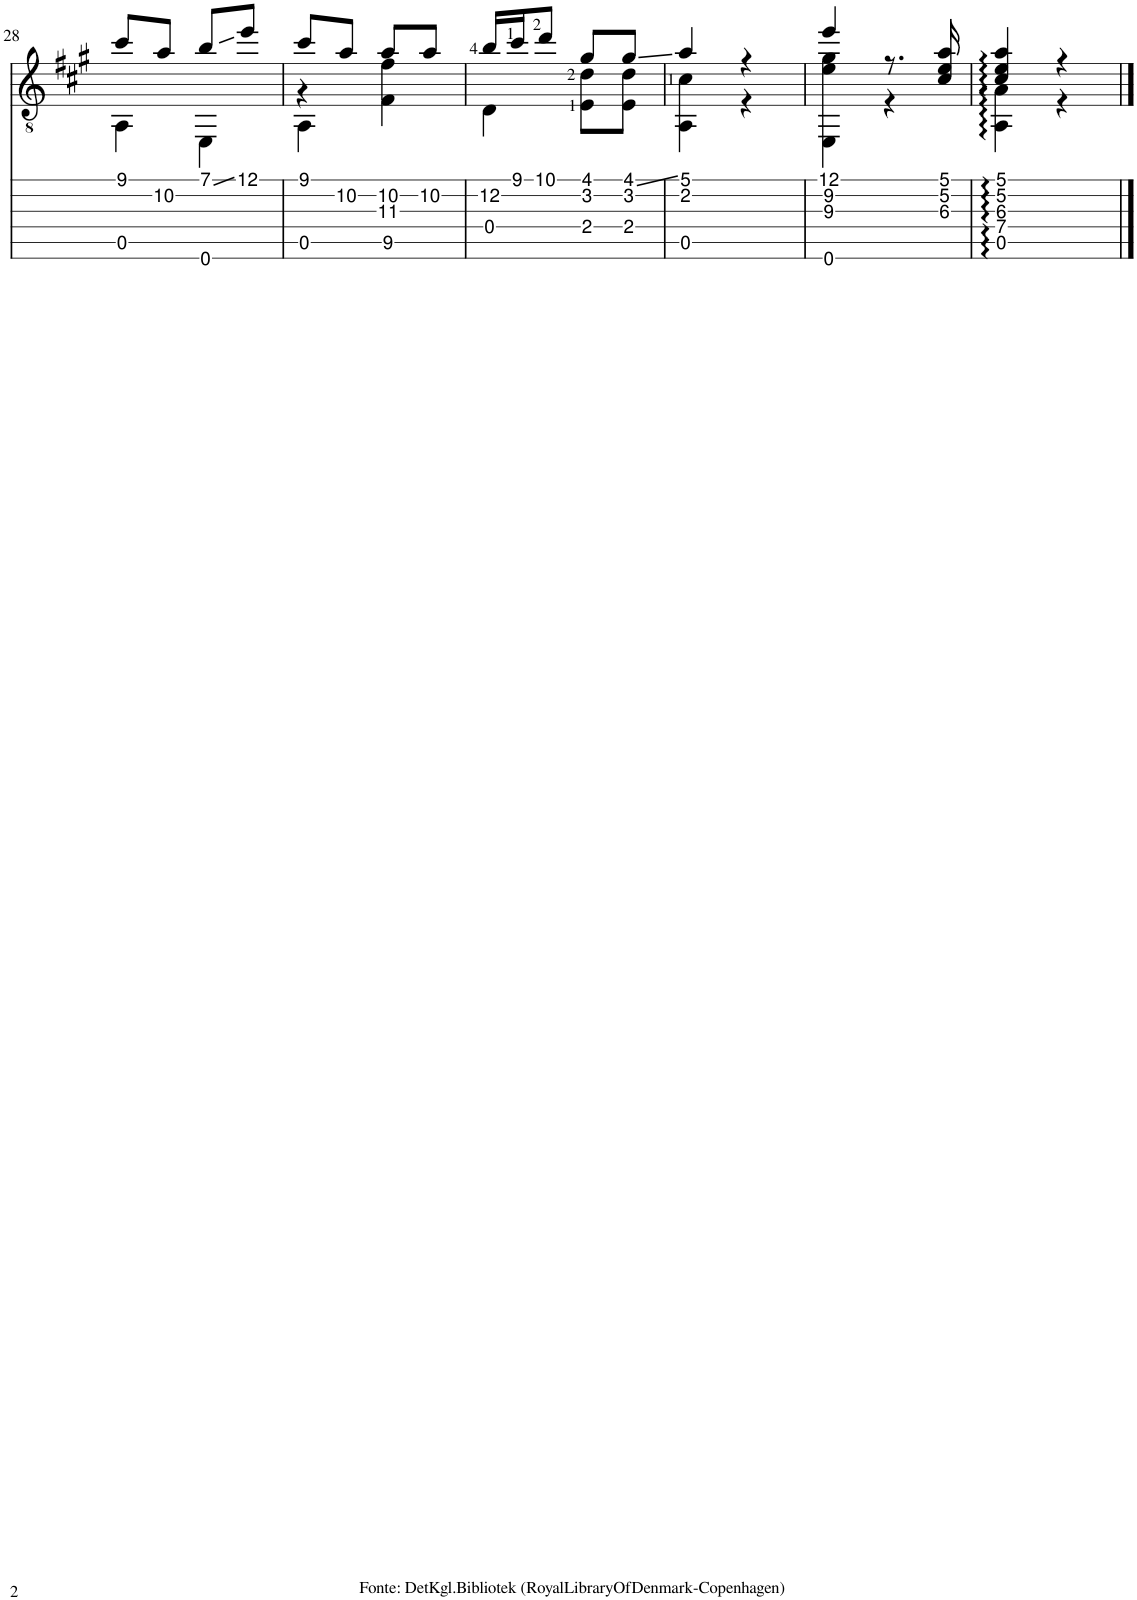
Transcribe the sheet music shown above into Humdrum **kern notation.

**kern	**kern
*part1	*part1
*staff2	*staff1
*I"Guitar	*
*I'Guit.	*
!!LO:PB:g=z
*	*clefGv2
*k[f#c#g#]	*k[f#c#g#]
*M2/4	*M2/4
=28	=28
*^	*^
8cc#L	4AA	8cc#/L	4AA\
8aJ	.	8a/J	.
8bL	4EE	8b/L	4EE\
8eeJ	.	8ee/J	.
=29	=29	=29	=29
*	*^	*	*^
8cc#L	4r	4AA	8cc#/L	4r	4AA\
8aJ	.	.	8a/J	.	.
8aL	4f#	4F#	8a/L	4f#\	4F#\
8aJ	.	.	8a/J	.	.
*	*v	*v	*	*	*
*	*	*	*v	*v
=30	=30	=30	=30
16bLL	4D	16b/LL	4D\
16cc#J	.	16cc#/J	.
8ddJ	.	8dd/J	.
8g#L	8E\ 8d\L	8g#/L	8E\ 8d\L
8g#J	8E\ 8d\J	8g#/J	8E\ 8d\J
=31	=31	=31	=31
4a	4AA 4c#	4a/	4AA\ 4c#\
4r	4r	4r	4r
=32	=32	=32	=32
4ee	4EE 4e 4g#	4ee/	4EE\ 4e\ 4g#\
8.r	4r	8.r	4r
16c# 16e 16a	.	16c#/ 16e/ 16a/	.
=33	=33	=33	=33
4c#: 4e: 4a:	4AA: 4A:	4c#/: 4e/: 4a/:	4AA\: 4A\:
4r	4r	4r	4r
*v	*v	*	*
*	*v	*v
==	==
*-	*-
